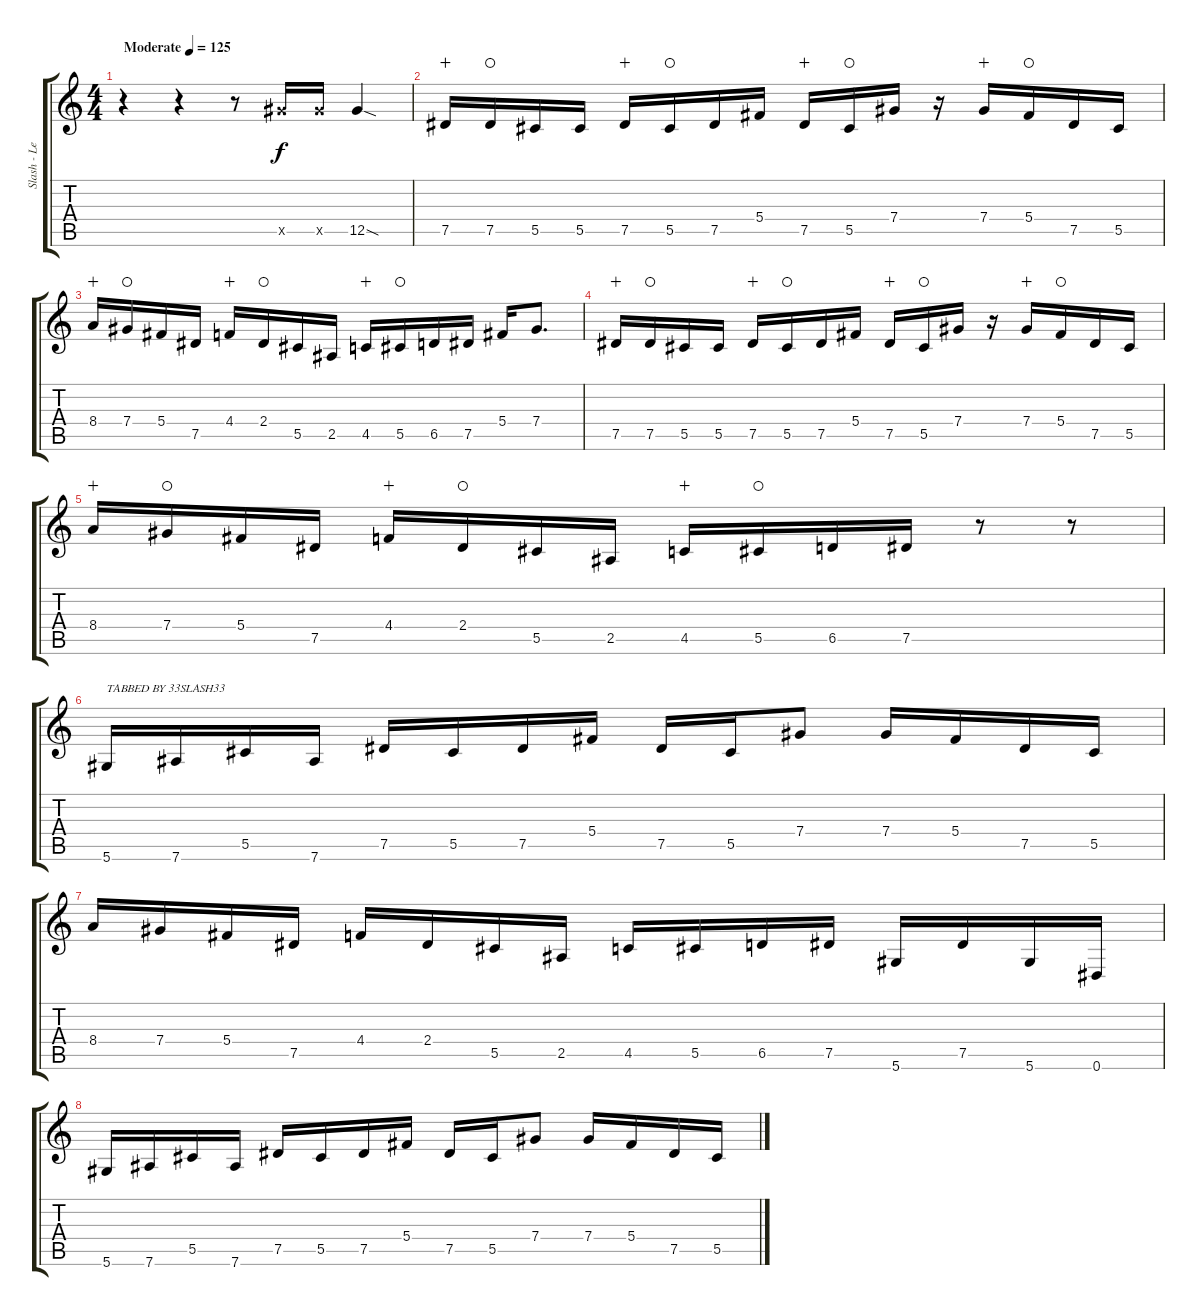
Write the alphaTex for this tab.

\track ("Slash - Lead Guitar" "Slash - Le") {instrument distortionguitar}
\staff {score tabs}
\tuning (Eb4 Bb3 Gb3 Db3 Ab2 Eb2) {hide}
\ts (4 4)
\tempo (125 "Moderate")
\clef g2
\ks c
r.4{dy f instrument distortionguitar} r.4 r.8 12.5{x}.16 12.5{x}.16 12.5{sod}.4 |
7.5.16{wahc} 7.5.16{waho} 5.5.16 5.5.16 7.5.16{wahc} 5.5.16{waho} 7.5.16 5.4.16 7.5.16{wahc} 5.5.16{waho} 7.4.16 r.16 7.4.16{wahc} 5.4.16{waho} 7.5.16 5.5.16 |
8.4.16{wahc} 7.4.16{waho} 5.4.16 7.5.16 4.4.16{wahc} 2.4.16{waho} 5.5.16 2.5.16 4.5.16{wahc} 5.5.16{waho} 6.5.16 7.5.16 5.4.16 7.4.8{d} |
7.5.16{wahc} 7.5.16{waho} 5.5.16 5.5.16 7.5.16{wahc} 5.5.16{waho} 7.5.16 5.4.16 7.5.16{wahc} 5.5.16{waho} 7.4.16 r.16 7.4.16{wahc} 5.4.16{waho} 7.5.16 5.5.16 |
8.4.16{wahc} 7.4.16{waho} 5.4.16 7.5.16 4.4.16{wahc} 2.4.16{waho} 5.5.16 2.5.16 4.5.16{wahc} 5.5.16{waho} 6.5.16 7.5.16 r.8 r.8 |
5.6.16{txt "TABBED BY 33SLASH33"} 7.6.16 5.5.16 7.6.16 7.5.16 5.5.16 7.5.16 5.4.16 7.5.16 5.5.16 7.4.8 7.4.16 5.4.16 7.5.16 5.5.16 |
8.4.16 7.4.16 5.4.16 7.5.16 4.4.16 2.4.16 5.5.16 2.5.16 4.5.16 5.5.16 6.5.16 7.5.16 5.6.16 7.5.16 5.6.16 0.6.16 |
5.6.16 7.6.16 5.5.16 7.6.16 7.5.16 5.5.16 7.5.16 5.4.16 7.5.16 5.5.16 7.4.8 7.4.16 5.4.16 7.5.16 5.5.16
